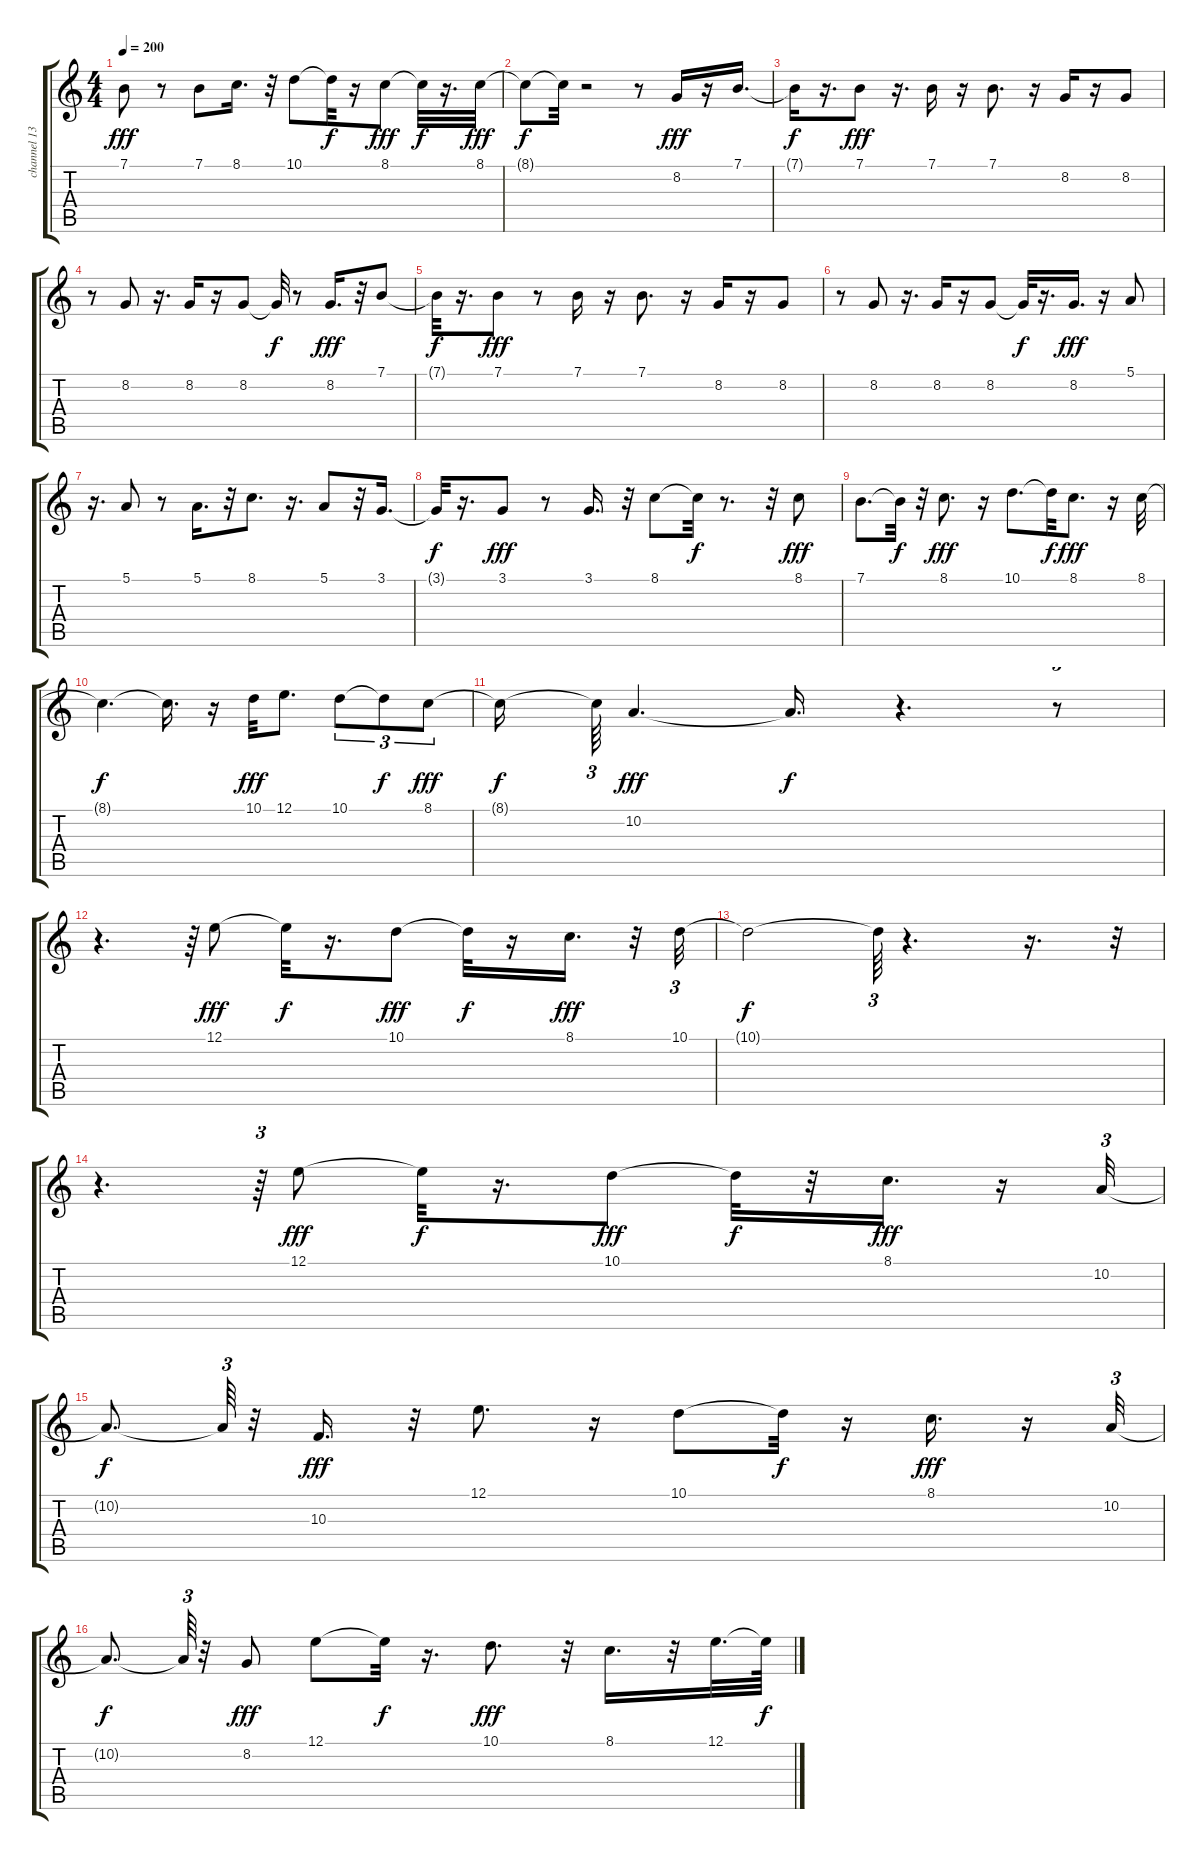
\track ("channel 13          " "channel 13") {instrument piccolo}
\staff {score tabs}
\tuning (E4 B3 G3 D3 A2 E2) {hide}
\ts (4 4)
\tempo 200
\clef g2
\ks c
7.1.8{dy fff} r.8 7.1.8 8.1.16{d} r.32 10.1.8 10.1{t}.32{dy f} r.16 8.1.8{dy fff} 8.1{t}.32{dy f} r.16{d} 8.1.32{dy fff} |
8.1{t}.8{dy f} 8.1{t}.32 r.2 r.8 8.2.16{dy fff} r.16 7.1.16{d} |
7.1{t}.16{dy f} r.16{d} 7.1.8{dy fff} r.16{d} 7.1.16 r.16 7.1.8{d} r.16 8.2.16 r.16 8.2.8 |
r.8 8.2.8 r.16{d} 8.2.16 r.16 8.2.8 8.2{t}.32{dy f} r.8 8.2.16{d dy fff} r.32 7.1.8 |
7.1{t}.32{dy f} r.16{d} 7.1.8{dy fff} r.8 7.1.16 r.16 7.1.8{d} r.16 8.2.16 r.16 8.2.8 |
r.8 8.2.8 r.16{d} 8.2.16 r.16 8.2.8 8.2{t}.32{dy f} r.16{d} 8.2.16{d dy fff} r.16 5.1.8 |
r.16{d} 5.1.8 r.8 5.1.16{d} r.32 8.1.8{d} r.16{d} 5.1.8 r.32 3.1.16{d} |
3.1{t}.32{dy f} r.16{d} 3.1.8{dy fff} r.8 3.1.16{d} r.32 8.1.8 8.1{t}.32{dy f} r.8{d} r.32 8.1.8{dy fff} |
7.1.8{d} 7.1{t}.32{dy f} r.32 8.1.8{d dy fff} r.16 10.1.8{d} 10.1{t}.32{dy f} 8.1.8{d dy fff} r.16 8.1.32 |
8.1{t}.4{d dy f} 8.1{t}.16{d} r.16 10.1.32{dy fff} 12.1.8{d} 10.1.8{tu (3 2)} 10.1{t}.8{tu (3 2) dy f} 8.1.8{tu (3 2) dy fff} |
8.1{t}.16{dy f} 8.1{t}.64{tu (3 2)} 10.2.4{d dy fff} 10.2{t}.16{d dy f} r.4{d} r.8{tu (3 2)} |
r.4{d} r.64{tu (3 2)} 12.1.8{dy fff} 12.1{t}.32{dy f} r.16{d} 10.1.8{dy fff} 10.1{t}.32{dy f} r.16 8.1.16{d dy fff} r.32 10.1.32{tu (3 2)} |
10.1{t}.2{dy f} 10.1{t}.64{tu (3 2)} r.4{d} r.16{d} r.32{tu (3 2)} |
r.4{d} r.64{tu (3 2)} 12.1.8{dy fff} 12.1{t}.32{dy f} r.16{d} 10.1.8{dy fff} 10.1{t}.32{dy f} r.32 8.1.16{d dy fff} r.16 10.2.32{tu (3 2)} |
10.2{t}.8{d dy f} 10.2{t}.64{tu (3 2)} r.32 10.3.16{d dy fff} r.32 12.1.8{d} r.16 10.1.8 10.1{t}.32{dy f} r.16 8.1.16{d dy fff} r.16 10.2.32{tu (3 2)} |
10.2{t}.8{d dy f} 10.2{t}.64{tu (3 2)} r.32 8.2.8{dy fff} 12.1.8 12.1{t}.32{dy f} r.16{d} 10.1.8{d dy fff} r.32 8.1.16{d} r.32 12.1.32{d} 12.1{t}.64{dy f}
